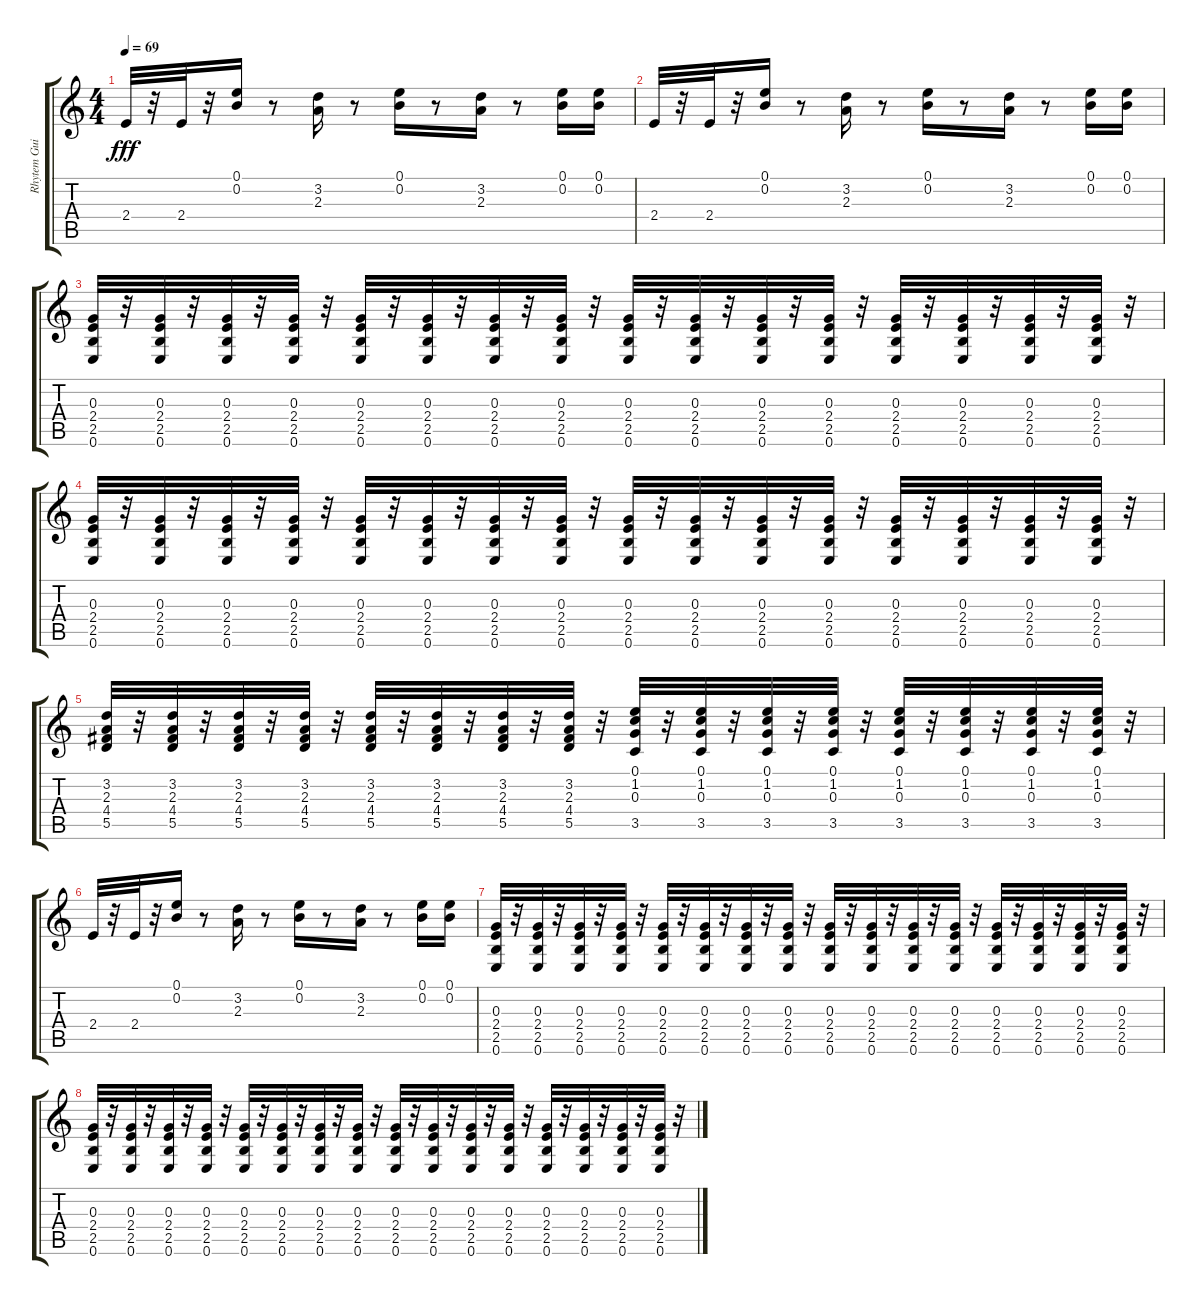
\track ("Rhytem Guitar" "Rhytem Gui") {instrument overdrivenguitar}
\staff {score tabs}
\tuning (E4 B3 G3 D3 A2 E2) {hide}
\ts (4 4)
\tempo 69
\clef g2
\ks c
2.4.32{dy fff} r.32 2.4.32 r.32 (0.1 0.2).16 r.8 (3.2 2.3).16 r.8 (0.1 0.2).16 r.8 (3.2 2.3).16 r.8 (0.1 0.2).16 (0.1 0.2).16 |
2.4.32 r.32 2.4.32 r.32 (0.1 0.2).16 r.8 (3.2 2.3).16 r.8 (0.1 0.2).16 r.8 (3.2 2.3).16 r.8 (0.1 0.2).16 (0.1 0.2).16 |
(0.3 2.4 2.5 0.6).32 r.32 (0.3 2.4 2.5 0.6).32 r.32 (0.3 2.4 2.5 0.6).32 r.32 (0.3 2.4 2.5 0.6).32 r.32 (0.3 2.4 2.5 0.6).32 r.32 (0.3 2.4 2.5 0.6).32 r.32 (0.3 2.4 2.5 0.6).32 r.32 (0.3 2.4 2.5 0.6).32 r.32 (0.3 2.4 2.5 0.6).32 r.32 (0.3 2.4 2.5 0.6).32 r.32 (0.3 2.4 2.5 0.6).32 r.32 (0.3 2.4 2.5 0.6).32 r.32 (0.3 2.4 2.5 0.6).32 r.32 (0.3 2.4 2.5 0.6).32 r.32 (0.3 2.4 2.5 0.6).32 r.32 (0.3 2.4 2.5 0.6).32 r.32 |
(0.3 2.4 2.5 0.6).32 r.32 (0.3 2.4 2.5 0.6).32 r.32 (0.3 2.4 2.5 0.6).32 r.32 (0.3 2.4 2.5 0.6).32 r.32 (0.3 2.4 2.5 0.6).32 r.32 (0.3 2.4 2.5 0.6).32 r.32 (0.3 2.4 2.5 0.6).32 r.32 (0.3 2.4 2.5 0.6).32 r.32 (0.3 2.4 2.5 0.6).32 r.32 (0.3 2.4 2.5 0.6).32 r.32 (0.3 2.4 2.5 0.6).32 r.32 (0.3 2.4 2.5 0.6).32 r.32 (0.3 2.4 2.5 0.6).32 r.32 (0.3 2.4 2.5 0.6).32 r.32 (0.3 2.4 2.5 0.6).32 r.32 (0.3 2.4 2.5 0.6).32 r.32 |
(3.2 2.3 4.4 5.5).32 r.32 (3.2 2.3 4.4 5.5).32 r.32 (3.2 2.3 4.4 5.5).32 r.32 (3.2 2.3 4.4 5.5).32 r.32 (3.2 2.3 4.4 5.5).32 r.32 (3.2 2.3 4.4 5.5).32 r.32 (3.2 2.3 4.4 5.5).32 r.32 (3.2 2.3 4.4 5.5).32 r.32 (0.1 1.2 0.3 3.5).32 r.32 (0.1 1.2 0.3 3.5).32 r.32 (0.1 1.2 0.3 3.5).32 r.32 (0.1 1.2 0.3 3.5).32 r.32 (0.1 1.2 0.3 3.5).32 r.32 (0.1 1.2 0.3 3.5).32 r.32 (0.1 1.2 0.3 3.5).32 r.32 (0.1 1.2 0.3 3.5).32 r.32 |
2.4.32 r.32 2.4.32 r.32 (0.1 0.2).16 r.8 (3.2 2.3).16 r.8 (0.1 0.2).16 r.8 (3.2 2.3).16 r.8 (0.1 0.2).16 (0.1 0.2).16 |
(0.3 2.4 2.5 0.6).32 r.32 (0.3 2.4 2.5 0.6).32 r.32 (0.3 2.4 2.5 0.6).32 r.32 (0.3 2.4 2.5 0.6).32 r.32 (0.3 2.4 2.5 0.6).32 r.32 (0.3 2.4 2.5 0.6).32 r.32 (0.3 2.4 2.5 0.6).32 r.32 (0.3 2.4 2.5 0.6).32 r.32 (0.3 2.4 2.5 0.6).32 r.32 (0.3 2.4 2.5 0.6).32 r.32 (0.3 2.4 2.5 0.6).32 r.32 (0.3 2.4 2.5 0.6).32 r.32 (0.3 2.4 2.5 0.6).32 r.32 (0.3 2.4 2.5 0.6).32 r.32 (0.3 2.4 2.5 0.6).32 r.32 (0.3 2.4 2.5 0.6).32 r.32 |
(0.3 2.4 2.5 0.6).32 r.32 (0.3 2.4 2.5 0.6).32 r.32 (0.3 2.4 2.5 0.6).32 r.32 (0.3 2.4 2.5 0.6).32 r.32 (0.3 2.4 2.5 0.6).32 r.32 (0.3 2.4 2.5 0.6).32 r.32 (0.3 2.4 2.5 0.6).32 r.32 (0.3 2.4 2.5 0.6).32 r.32 (0.3 2.4 2.5 0.6).32 r.32 (0.3 2.4 2.5 0.6).32 r.32 (0.3 2.4 2.5 0.6).32 r.32 (0.3 2.4 2.5 0.6).32 r.32 (0.3 2.4 2.5 0.6).32 r.32 (0.3 2.4 2.5 0.6).32 r.32 (0.3 2.4 2.5 0.6).32 r.32 (0.3 2.4 2.5 0.6).32 r.32
